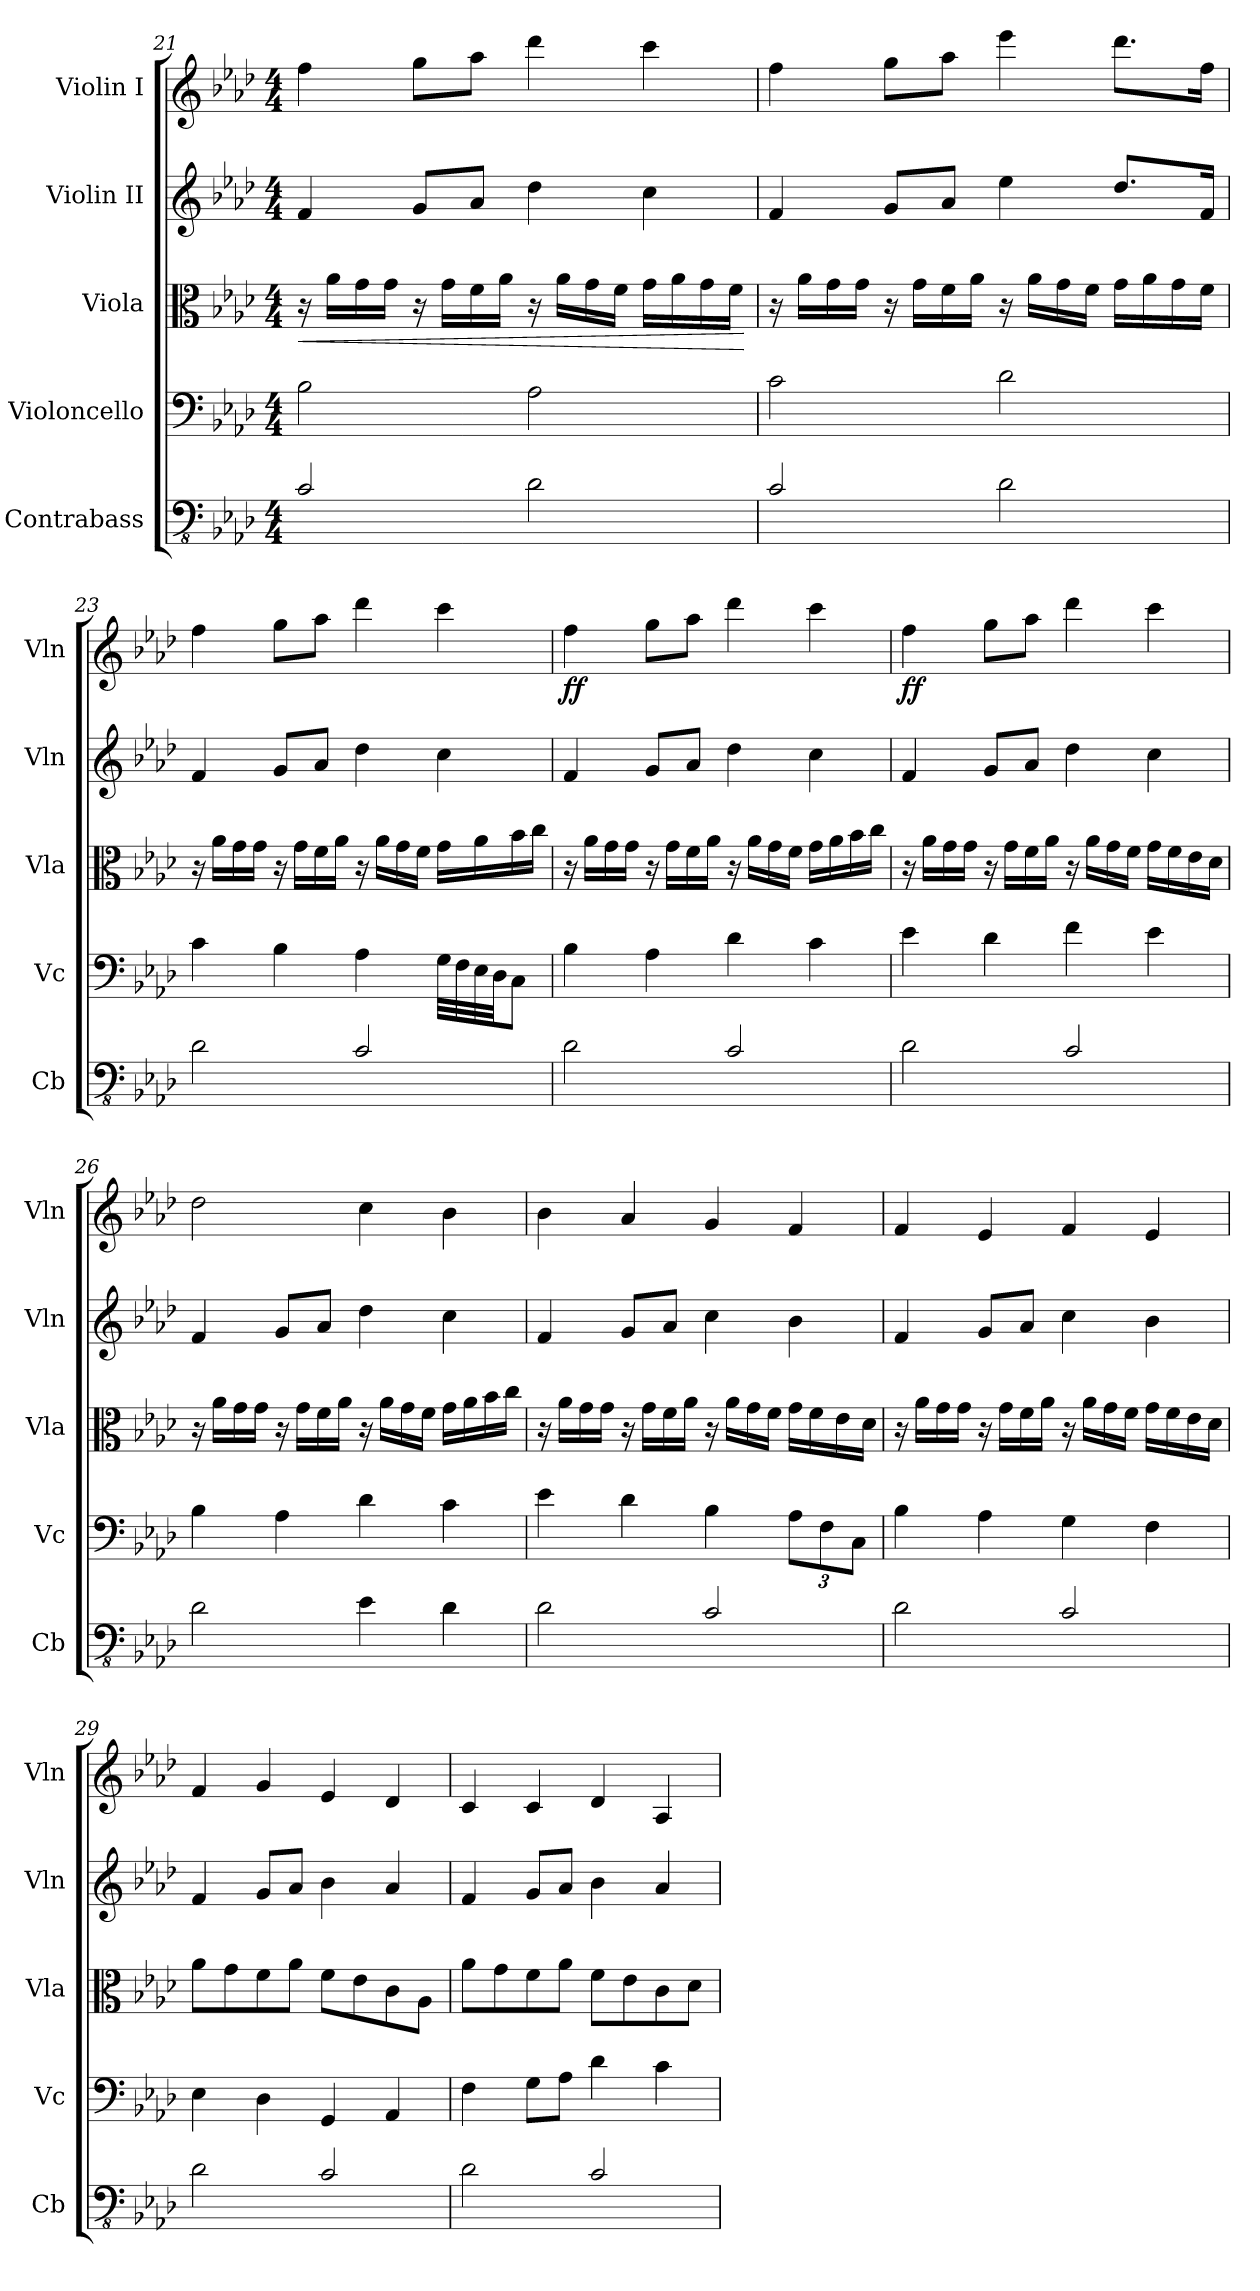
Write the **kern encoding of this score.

**kern	**kern	**kern	**dynam	**kern	**kern	**dynam
*part5	*part4	*part3	*part3	*part2	*part1	*part1
*staff5	*staff4	*staff3	*staff3	*staff2	*staff1	*staff1
*I"Contrabass	*I"Violoncello	*I"Viola	*	*I"Violin II	*I"Violin I	*
*I'Cb	*I'Vc	*I'Vla	*	*I'Vln	*I'Vln	*
*clefFv4	*clefF4	*clefC3	*	*clefG2	*clefG2	*
*ITrd7c12	*	*	*	*	*	*
*k[b-e-a-d-]	*k[b-e-a-d-]	*k[b-e-a-d-]	*	*k[b-e-a-d-]	*k[b-e-a-d-]	*
*M4/4	*M4/4	*M4/4	*	*M4/4	*M4/4	*
=21	=21	=21	=21	=21	=21	=21
!	!	!	!LO:HP:b	!	!	!
2CC/	2B-\	16r	<	4f/	4ff\	.
.	.	16a-\LL	.	.	.	.
.	.	16g\	.	.	.	.
.	.	16g\JJ	.	.	.	.
.	.	16r	.	8g/L	8gg\L	.
.	.	16g\LL	.	.	.	.
.	.	16f\	.	8a-/J	8aa-\J	.
.	.	16a-\JJ	.	.	.	.
2DD-\	2A-\	16r	.	4dd-\	4ddd-\	.
.	.	16a-\LL	.	.	.	.
.	.	16g\	.	.	.	.
.	.	16f\JJ	.	.	.	.
.	.	16g\LL	.	4cc\	4ccc\	.
.	.	16a-\	.	.	.	.
.	.	16g\	.	.	.	.
.	.	16f\JJ	.	.	.	.
.	.	.	[	.	.	.
!!LO:LB:g=z
=22	=22	=22	=22	=22	=22	=22
2CC/	2c\	16r	.	4f/	4ff\	.
.	.	16a-\LL	.	.	.	.
.	.	16g\	.	.	.	.
.	.	16g\JJ	.	.	.	.
.	.	16r	.	8g/L	8gg\L	.
.	.	16g\LL	.	.	.	.
.	.	16f\	.	8a-/J	8aa-\J	.
.	.	16a-\JJ	.	.	.	.
2DD-\	2d-\	16r	.	4ee-\	4eee-\	.
.	.	16a-\LL	.	.	.	.
.	.	16g\	.	.	.	.
.	.	16f\JJ	.	.	.	.
.	.	16g\LL	.	8.dd-/L	8.ddd-\L	.
.	.	16a-\	.	.	.	.
.	.	16g\	.	.	.	.
.	.	16f\JJ	.	16f/Jk	16ff\Jk	.
=23	=23	=23	=23	=23	=23	=23
2DD-\	4c\	16r	.	4f/	4ff\	.
.	.	16a-\LL	.	.	.	.
.	.	16g\	.	.	.	.
.	.	16g\JJ	.	.	.	.
.	4B-\	16r	.	8g/L	8gg\L	.
.	.	16g\LL	.	.	.	.
.	.	16f\	.	8a-/J	8aa-\J	.
.	.	16a-\JJ	.	.	.	.
2CC/	4A-\	16r	.	4dd-\	4ddd-\	.
.	.	16a-\LL	.	.	.	.
.	.	16g\	.	.	.	.
.	.	16f\JJ	.	.	.	.
.	32G\LLL	16g\LL	.	4cc\	4ccc\	.
.	32F\	.	.	.	.	.
.	32E-\	16a-\	.	.	.	.
.	32D-\JJ	.	.	.	.	.
.	8C\J	16b-\	.	.	.	.
.	.	16cc\JJ	.	.	.	.
!!LO:PB:g=z
=24	=24	=24	=24	=24	=24	=24
!	!	!	!	!	!	!LO:DY:b
2DD-\	4B-\	16r	.	4f/	4ff\	ff
.	.	16a-\LL	.	.	.	.
.	.	16g\	.	.	.	.
.	.	16g\JJ	.	.	.	.
.	4A-\	16r	.	8g/L	8gg\L	.
.	.	16g\LL	.	.	.	.
.	.	16f\	.	8a-/J	8aa-\J	.
.	.	16a-\JJ	.	.	.	.
2CC/	4d-\	16r	.	4dd-\	4ddd-\	.
.	.	16a-\LL	.	.	.	.
.	.	16g\	.	.	.	.
.	.	16f\JJ	.	.	.	.
.	4c\	16g\LL	.	4cc\	4ccc\	.
.	.	16a-\	.	.	.	.
.	.	16b-\	.	.	.	.
.	.	16cc\JJ	.	.	.	.
=25	=25	=25	=25	=25	=25	=25
!	!	!	!	!	!	!LO:DY:b
2DD-\	4e-\	16r	.	4f/	4ff\	ff
.	.	16a-\LL	.	.	.	.
.	.	16g\	.	.	.	.
.	.	16g\JJ	.	.	.	.
.	4d-\	16r	.	8g/L	8gg\L	.
.	.	16g\LL	.	.	.	.
.	.	16f\	.	8a-/J	8aa-\J	.
.	.	16a-\JJ	.	.	.	.
2CC/	4f\	16r	.	4dd-\	4ddd-\	.
.	.	16a-\LL	.	.	.	.
.	.	16g\	.	.	.	.
.	.	16f\JJ	.	.	.	.
.	4e-\	16g\LL	.	4cc\	4ccc\	.
.	.	16f\	.	.	.	.
.	.	16e-\	.	.	.	.
.	.	16d-\JJ	.	.	.	.
!!LO:LB:g=z
=26	=26	=26	=26	=26	=26	=26
2DD-\	4B-\	16r	.	4f/	2dd-\	.
.	.	16a-\LL	.	.	.	.
.	.	16g\	.	.	.	.
.	.	16g\JJ	.	.	.	.
.	4A-\	16r	.	8g/L	.	.
.	.	16g\LL	.	.	.	.
.	.	16f\	.	8a-/J	.	.
.	.	16a-\JJ	.	.	.	.
4EE-\	4d-\	16r	.	4dd-\	4cc\	.
.	.	16a-\LL	.	.	.	.
.	.	16g\	.	.	.	.
.	.	16f\JJ	.	.	.	.
4DD-\	4c\	16g\LL	.	4cc\	4b-\	.
.	.	16a-\	.	.	.	.
.	.	16b-\	.	.	.	.
.	.	16cc\JJ	.	.	.	.
=27	=27	=27	=27	=27	=27	=27
2DD-\	4e-\	16r	.	4f/	4b-\	.
.	.	16a-\LL	.	.	.	.
.	.	16g\	.	.	.	.
.	.	16g\JJ	.	.	.	.
.	4d-\	16r	.	8g/L	4a-/	.
.	.	16g\LL	.	.	.	.
.	.	16f\	.	8a-/J	.	.
.	.	16a-\JJ	.	.	.	.
2CC/	4B-\	16r	.	4cc\	4g/	.
.	.	16a-\LL	.	.	.	.
.	.	16g\	.	.	.	.
.	.	16f\JJ	.	.	.	.
*	*Xbrackettup	*	*	*	*	*
.	12A-\L	16g\LL	.	4b-\	4f/	.
.	.	16f\	.	.	.	.
.	12F\	.	.	.	.	.
.	.	16e-\	.	.	.	.
.	12C\J	.	.	.	.	.
.	.	16d-\JJ	.	.	.	.
!!LO:PB:g=z
=28	=28	=28	=28	=28	=28	=28
2DD-\	4B-\	16r	.	4f/	4f/	.
.	.	16a-\LL	.	.	.	.
.	.	16g\	.	.	.	.
.	.	16g\JJ	.	.	.	.
.	4A-\	16r	.	8g/L	4e-/	.
.	.	16g\LL	.	.	.	.
.	.	16f\	.	8a-/J	.	.
.	.	16a-\JJ	.	.	.	.
2CC/	4G\	16r	.	4cc\	4f/	.
.	.	16a-\LL	.	.	.	.
.	.	16g\	.	.	.	.
.	.	16f\JJ	.	.	.	.
.	4F\	16g\LL	.	4b-\	4e-/	.
.	.	16f\	.	.	.	.
.	.	16e-\	.	.	.	.
.	.	16d-\JJ	.	.	.	.
=29	=29	=29	=29	=29	=29	=29
2DD-\	4E-\	8a-\L	.	4f/	4f/	.
.	.	8g\	.	.	.	.
.	4D-\	8f\	.	8g/L	4g/	.
.	.	8a-\J	.	8a-/J	.	.
2CC/	4GG/	8f\L	.	4b-\	4e-/	.
.	.	8e-\	.	.	.	.
.	4AA-/	8c\	.	4a-/	4d-/	.
.	.	8A-\J	.	.	.	.
=30	=30	=30	=30	=30	=30	=30
2DD-\	4F\	8a-\L	.	4f/	4c/	.
.	.	8g\	.	.	.	.
.	8G\L	8f\	.	8g/L	4c/	.
.	8A-\J	8a-\J	.	8a-/J	.	.
2CC/	4d-\	8f\L	.	4b-\	4d-/	.
.	.	8e-\	.	.	.	.
.	4c\	8c\	.	4a-/	4A-/	.
.	.	8d-\J	.	.	.	.
=	=	=	=	=	=	=
*-	*-	*-	*-	*-	*-	*-
